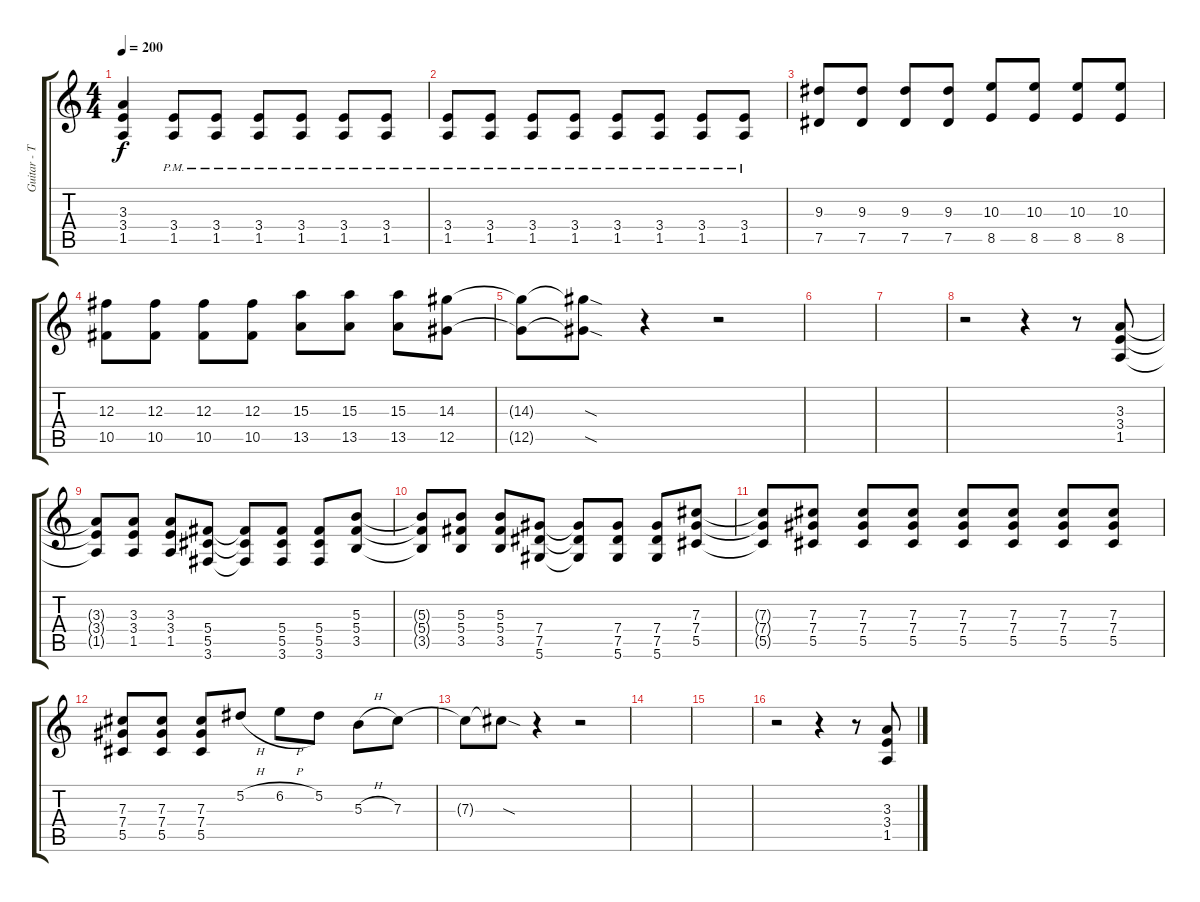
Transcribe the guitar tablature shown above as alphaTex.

\track ("Guitar - Tim McIlrath" "Guitar - T") {instrument distortionguitar}
\staff {score tabs}
\tuning (Eb4 Bb3 Gb3 Db3 Ab2 Eb2) {hide}
\ts (4 4)
\tempo 200
\clef g2
\ks c
(3.3{t} 3.4{t} 1.5{t}).4{dy f} (3.4{pm} 1.5{pm}).8 (3.4{pm} 1.5{pm}).8 (3.4{pm} 1.5{pm}).8 (3.4{pm} 1.5{pm}).8 (3.4{pm} 1.5{pm}).8 (3.4{pm} 1.5{pm}).8 |
(3.4{pm} 1.5{pm}).8 (3.4{pm} 1.5{pm}).8 (3.4{pm} 1.5{pm}).8 (3.4{pm} 1.5{pm}).8 (3.4{pm} 1.5{pm}).8 (3.4{pm} 1.5{pm}).8 (3.4{pm} 1.5{pm}).8 (3.4{pm} 1.5{pm}).8 |
(9.3 7.5).8 (9.3 7.5).8 (9.3 7.5).8 (9.3 7.5).8 (10.3 8.5).8 (10.3 8.5).8 (10.3 8.5).8 (10.3 8.5).8 |
(12.3 10.5).8 (12.3 10.5).8 (12.3 10.5).8 (12.3 10.5).8 (15.3 13.5).8 (15.3 13.5).8 (15.3 13.5).8 (14.3 12.5).8 |
(14.3{t} 12.5{t}).8 (14.3{sod t} 12.5{sod t}).8 r.4 r.2 |
|
|
r.2 r.4 r.8 (3.3 3.4 1.5).8 |
(3.3{t} 3.4{t} 1.5{t}).8 (3.3 3.4 1.5).8 (3.3 3.4 1.5).8 (5.4 5.5 3.6).8 (5.4{t} 5.5{t} 3.6{t}).8 (5.4 5.5 3.6).8 (5.4 5.5 3.6).8 (5.3 5.4 3.5).8 |
(5.3{t} 5.4{t} 3.5{t}).8 (5.3 5.4 3.5).8 (5.3 5.4 3.5).8 (7.4 7.5 5.6).8 (7.4{t} 7.5{t} 5.6{t}).8 (7.4 7.5 5.6).8 (7.4 7.5 5.6).8 (7.3 7.4 5.5).8 |
(7.3{t} 7.4{t} 5.5{t}).8 (7.3 7.4 5.5).8 (7.3 7.4 5.5).8 (7.3 7.4 5.5).8 (7.3 7.4 5.5).8 (7.3 7.4 5.5).8 (7.3 7.4 5.5).8 (7.3 7.4 5.5).8 |
(7.3 7.4 5.5).8 (7.3 7.4 5.5).8 (7.3 7.4 5.5).8 5.2{h}.8 6.2{h}.8 5.2.8 5.3{h}.8 7.3.8 |
7.3{t}.8 7.3{sod t}.8 r.4 r.2 |
|
|
r.2 r.4 r.8 (3.3 3.4 1.5).8
